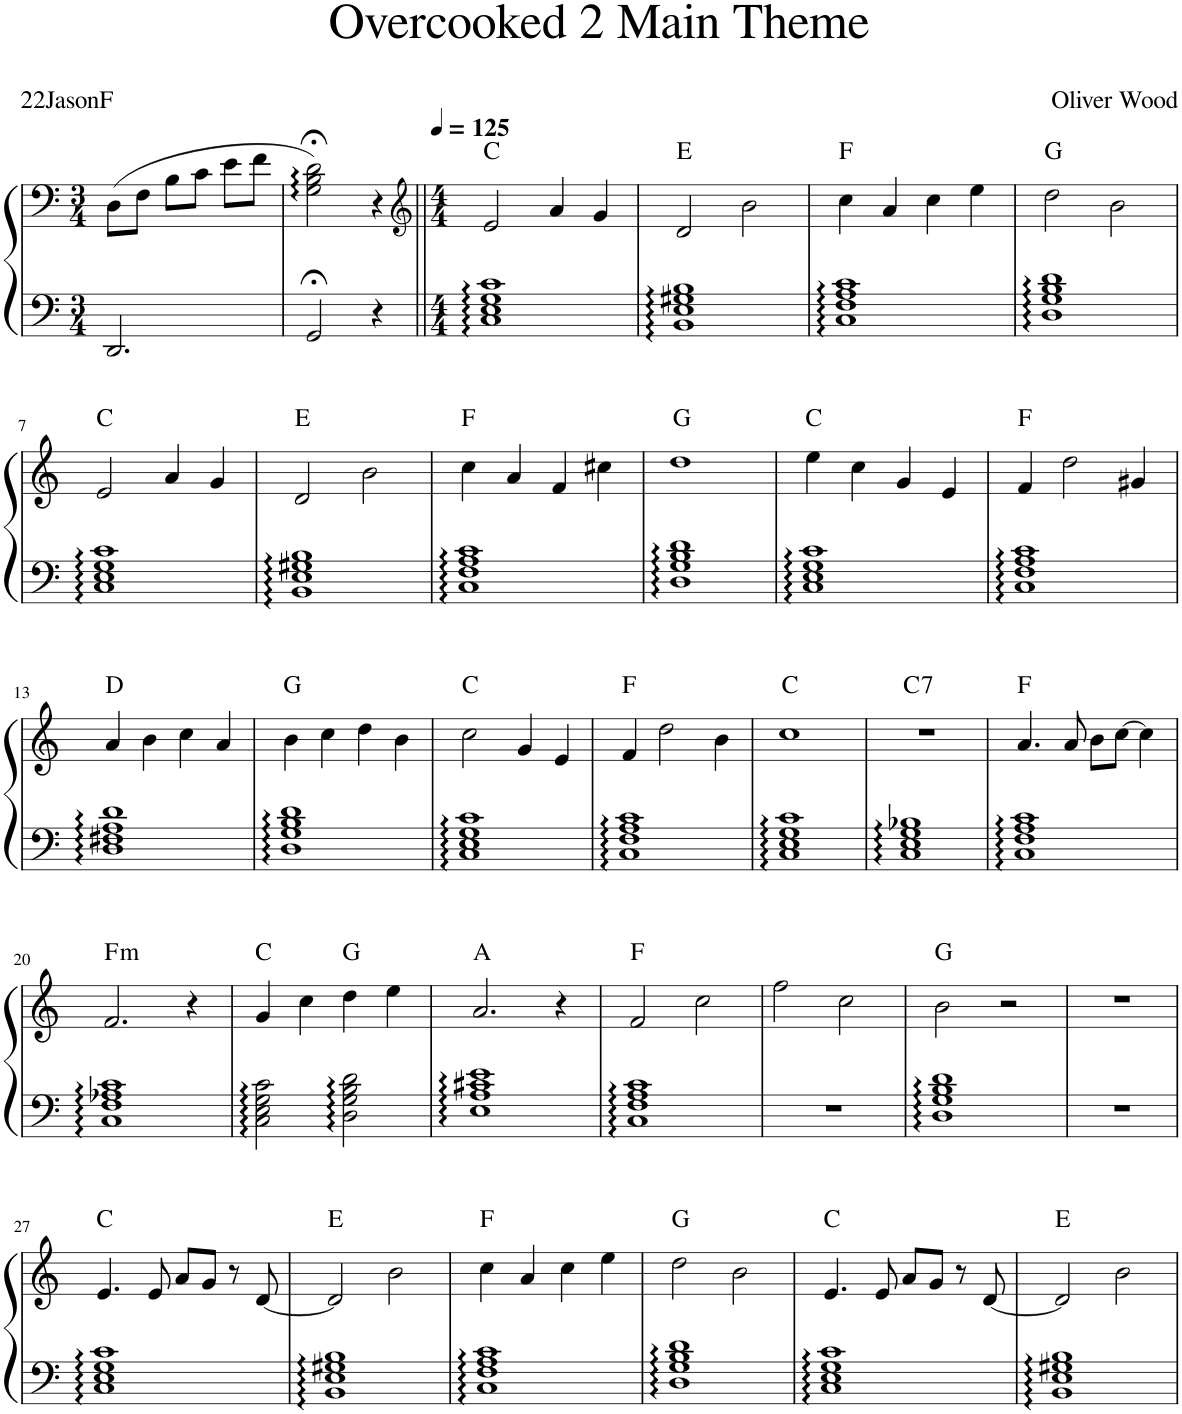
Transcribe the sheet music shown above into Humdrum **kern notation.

**kern	**kern	**harte
*part1	*part1	*part1
*staff2	*staff1	*
*I"Piano	*	*
*I'Pno.	*	*
*clefF4	*clefF4	*
*k[]	*k[]	*
*M3/4	*M3/4	*
=1	=1	=1
2.DD/	(8D\L	.
.	8F\J	.
.	8B\L	.
.	8c\J	.
.	8e\L	.
.	8f\J	.
=2	=2	=2
2GG;</	2G\;< 2B\;< 2d\;<)	.
4r	4r	.
=3||	=3||	=3||
*	*clefG2	*
*M4/4	*M4/4	*
*	*MM125	*
1C 1E 1G 1c	2e/	C:maj
.	4a/	.
.	4g/	.
=4	=4	=4
1BB 1E 1G#X 1B	2d/	E:maj
.	2b\	.
=5	=5	=5
1C 1F 1A 1c	4cc\	F:maj
.	4a/	.
.	4cc\	.
.	4ee\	.
=6	=6	=6
1D 1G 1B 1d	2dd\	G:maj
.	2b\	.
!!LO:LB:g=z
=7	=7	=7
1C 1E 1G 1c	2e/	C:maj
.	4a/	.
.	4g/	.
=8	=8	=8
1BB 1E 1G#X 1B	2d/	E:maj
.	2b\	.
=9	=9	=9
1C 1F 1A 1c	4cc\	F:maj
.	4a/	.
.	4f/	.
.	4cc#X\	.
=10	=10	=10
1D 1G 1B 1d	1dd	G:maj
=11	=11	=11
1C 1E 1G 1c	4ee\	C:maj
.	4cc\	.
.	4g/	.
.	4e/	.
=12	=12	=12
1C 1F 1A 1c	4f/	F:maj
.	2dd\	.
.	4g#X/	.
!!LO:LB:g=z
=13	=13	=13
1D 1F#X 1A 1d	4a/	D:maj
.	4b\	.
.	4cc\	.
.	4a/	.
=14	=14	=14
1D 1G 1B 1d	4b\	G:maj
.	4cc\	.
.	4dd\	.
.	4b\	.
=15	=15	=15
1C 1E 1G 1c	2cc\	C:maj
.	4g/	.
.	4e/	.
=16	=16	=16
1C 1F 1A 1c	4f/	F:maj
.	2dd\	.
.	4b\	.
=17	=17	=17
1C 1E 1G 1c	1cc	C:maj
=18	=18	=18
!	!	!LO:H:kt=7
1C 1E 1G 1B-X	1r	C:7
=19	=19	=19
1C 1F 1A 1c	4.a/	F:maj
.	8a/	.
.	8b\L	.
.	[8cc\J	.
.	4cc\]	.
!!LO:LB:g=z
=20	=20	=20
!	!	!LO:H:kt=m
1C 1F 1A-X 1c	2.f/	F:min
.	4r	.
=21	=21	=21
2C\ 2E\ 2G\ 2c\	4g/	C:maj
.	4cc\	.
2D\ 2G\ 2B\ 2d\	4dd\	G:maj
.	4ee\	.
=22	=22	=22
1E 1A 1c#X 1e	2.a/	A:maj
.	4r	.
=23	=23	=23
1C 1F 1A 1c	2f/	F:maj
.	2cc\	.
=24	=24	=24
1r	2ff\	.
.	2cc\	.
=25	=25	=25
1D 1G 1B 1d	2b\	G:maj
.	2r	.
=26	=26	=26
1r	1r	.
!!LO:LB:g=z
=27	=27	=27
1C 1E 1G 1c	4.e/	C:maj
.	8e/	.
.	8a/L	.
.	8g/J	.
.	8r	.
.	[8d/	.
=28	=28	=28
1BB 1E 1G#X 1B	2d/]	E:maj
.	2b\	.
=29	=29	=29
1C 1F 1A 1c	4cc\	F:maj
.	4a/	.
.	4cc\	.
.	4ee\	.
=30	=30	=30
1D 1G 1B 1d	2dd\	G:maj
.	2b\	.
=31	=31	=31
1C 1E 1G 1c	4.e/	C:maj
.	8e/	.
.	8a/L	.
.	8g/J	.
.	8r	.
.	[8d/	.
=32	=32	=32
1BB 1E 1G#X 1B	2d/]	E:maj
.	2b\	.
=	=	=
*-	*-	*-
